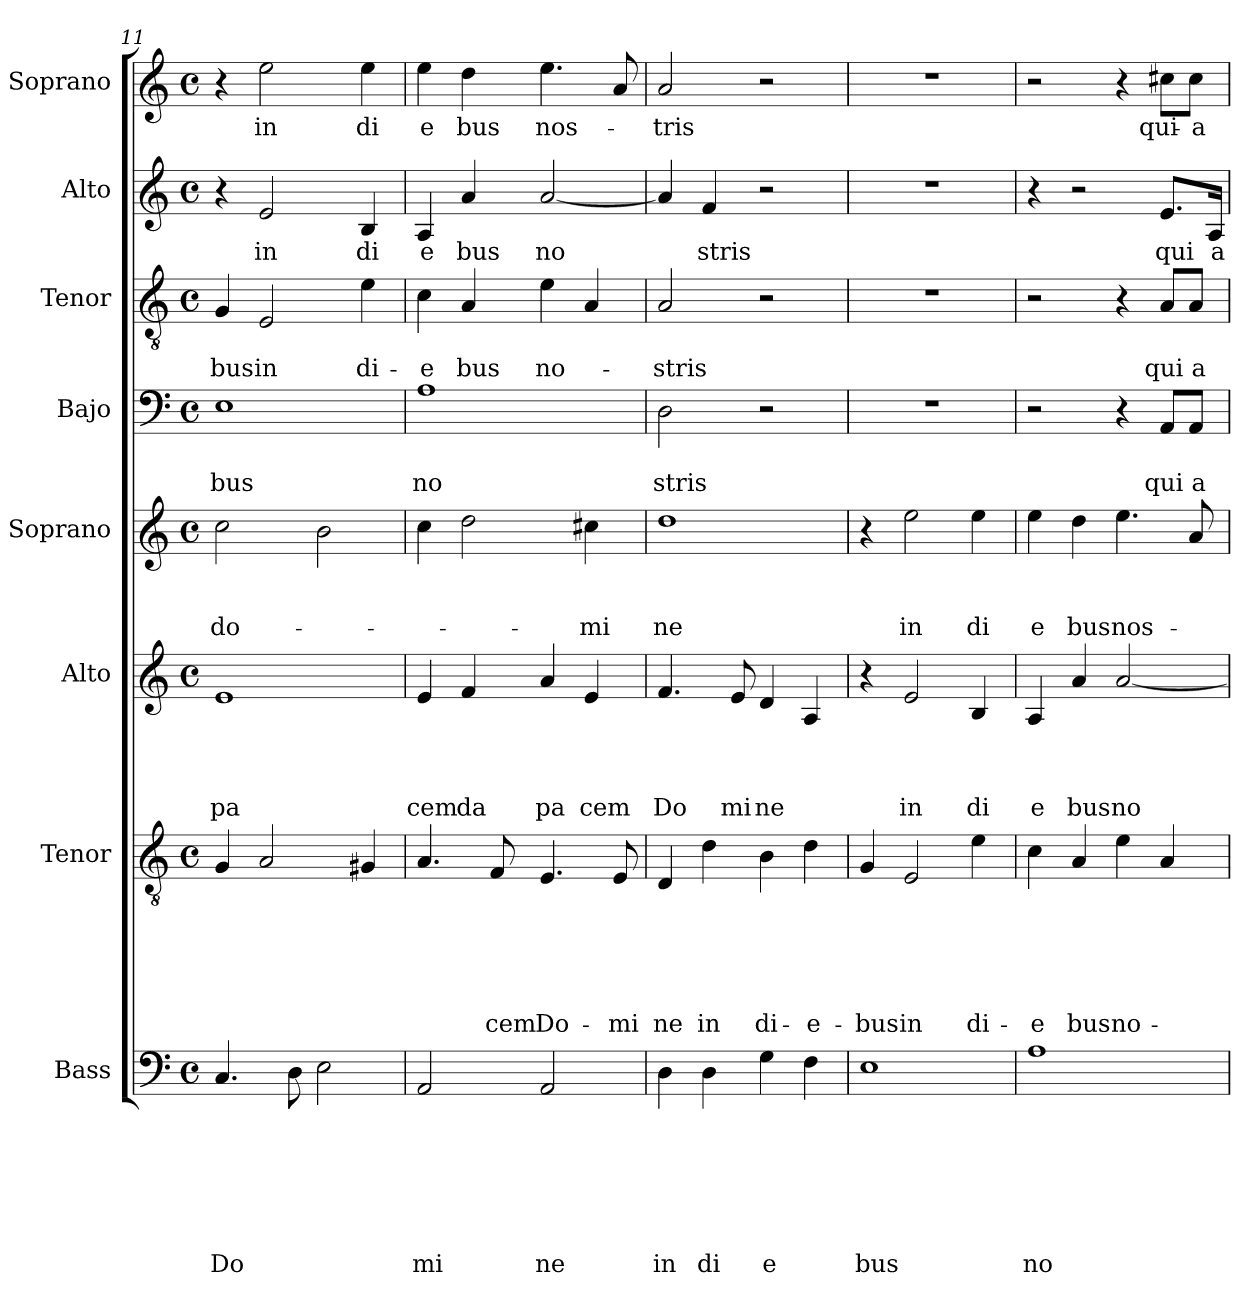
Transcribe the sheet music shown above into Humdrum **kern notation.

**kern	**text	**text	**text	**text	**text	**text	**text	**kern	**text	**text	**text	**text	**text	**text	**kern	**text	**text	**text	**text	**kern	**text	**text	**text	**kern	**text	**text	**kern	**text	**text	**kern	**text	**kern	**text
*part8	*part8	*part8	*part8	*part8	*part8	*part8	*part8	*part7	*part7	*part7	*part7	*part7	*part7	*part7	*part6	*part6	*part6	*part6	*part6	*part5	*part5	*part5	*part5	*part4	*part4	*part4	*part3	*part3	*part3	*part2	*part2	*part1	*part1
*staff8	*staff8	*staff8	*staff8	*staff8	*staff8	*staff8	*staff8	*staff7	*staff7	*staff7	*staff7	*staff7	*staff7	*staff7	*staff6	*staff6	*staff6	*staff6	*staff6	*staff5	*staff5	*staff5	*staff5	*staff4	*staff4	*staff4	*staff3	*staff3	*staff3	*staff2	*staff2	*staff1	*staff1
*I"Bass	*	*	*	*	*	*	*	*I"Tenor	*	*	*	*	*	*	*I"Alto	*	*	*	*	*I"Soprano	*	*	*	*I"Bajo	*	*	*I"Tenor	*	*	*I"Alto	*	*I"Soprano	*
*I'B	*	*	*	*	*	*	*	*I'T	*	*	*	*	*	*	*I'A	*	*	*	*	*I'S	*	*	*	*I'B	*	*	*I'T	*	*	*I'A	*	*I'S	*
*clefF4	*	*	*	*	*	*	*	*clefGv2	*	*	*	*	*	*	*clefG2	*	*	*	*	*clefG2	*	*	*	*clefF4	*	*	*clefGv2	*	*	*clefG2	*	*clefG2	*
*k[]	*	*	*	*	*	*	*	*k[]	*	*	*	*	*	*	*k[]	*	*	*	*	*k[]	*	*	*	*k[]	*	*	*k[]	*	*	*k[]	*	*k[]	*
*C:	*	*	*	*	*	*	*	*C:	*	*	*	*	*	*	*C:	*	*	*	*	*C:	*	*	*	*C:	*	*	*C:	*	*	*C:	*	*C:	*
*M4/4	*	*	*	*	*	*	*	*M4/4	*	*	*	*	*	*	*M4/4	*	*	*	*	*M4/4	*	*	*	*M4/4	*	*	*M4/4	*	*	*M4/4	*	*M4/4	*
*met(c)	*	*	*	*	*	*	*	*met(c)	*	*	*	*	*	*	*met(c)	*	*	*	*	*met(c)	*	*	*	*met(c)	*	*	*met(c)	*	*	*met(c)	*	*met(c)	*
=11	=11	=11	=11	=11	=11	=11	=11	=11	=11	=11	=11	=11	=11	=11	=11	=11	=11	=11	=11	=11	=11	=11	=11	=11	=11	=11	=11	=11	=11	=11	=11	=11	=11
4.C/	.	.	.	.	.	.	Do	4G/	.	.	.	.	.	.	1e	.	.	.	pa	2cc\	.	.	do-	1E	.	bus	4G/	.	-bus	4r	.	4r	.
.	.	.	.	.	.	.	.	2A/	.	.	.	.	.	.	.	.	.	.	.	.	.	.	.	.	.	.	2E/	.	in	2e/	in	2ee\	in
8D\	.	.	.	.	.	.	.	.	.	.	.	.	.	.	.	.	.	.	.	.	.	.	.	.	.	.	.	.	.	.	.	.	.
2E\	.	.	.	.	.	.	.	.	.	.	.	.	.	.	.	.	.	.	.	2b\	.	.	.	.	.	.	.	.	.	.	.	.	.
.	.	.	.	.	.	.	.	4G#X/	.	.	.	.	.	.	.	.	.	.	.	.	.	.	.	.	.	.	4e\	.	di-	4B/	di	4ee\	di
=12	=12	=12	=12	=12	=12	=12	=12	=12	=12	=12	=12	=12	=12	=12	=12	=12	=12	=12	=12	=12	=12	=12	=12	=12	=12	=12	=12	=12	=12	=12	=12	=12	=12
2AA/	.	.	.	.	.	.	mi	4.A/	.	.	.	.	.	.	4e/	.	.	.	cem	4cc\	.	.	.	1A	.	no	4c\	.	-e	4A/	e	4ee\	e
.	.	.	.	.	.	.	.	.	.	.	.	.	.	.	4f/	.	.	.	da	2dd\	.	.	.	.	.	.	4A/	.	bus	4a/	bus	4dd\	bus
.	.	.	.	.	.	.	.	8F/	.	.	.	.	.	-cem	.	.	.	.	.	.	.	.	.	.	.	.	.	.	.	.	.	.	.
2AA/	.	.	.	.	.	.	ne	4.E/	.	.	.	.	.	Do-	4a/	.	.	.	pa	.	.	.	.	.	.	.	4e\	.	no-	[2a/	no	4.ee\	nos-
.	.	.	.	.	.	.	.	.	.	.	.	.	.	.	4e/	.	.	.	cem	4cc#X\	.	.	-mi	.	.	.	4A/	.	.	.	.	.	.
.	.	.	.	.	.	.	.	8E/	.	.	.	.	.	-mi	.	.	.	.	.	.	.	.	.	.	.	.	.	.	.	.	.	8a/	.
!!LO:PB:g=z
=13	=13	=13	=13	=13	=13	=13	=13	=13	=13	=13	=13	=13	=13	=13	=13	=13	=13	=13	=13	=13	=13	=13	=13	=13	=13	=13	=13	=13	=13	=13	=13	=13	=13
4D\	.	.	.	.	.	.	in	4D/	.	.	.	.	.	ne	4.f/	.	.	.	Do	1dd	.	.	ne	2D\	.	stris	2A/	.	-stris	4a/]	.	2a/	-tris
4D\	.	.	.	.	.	.	di	4d\	.	.	.	.	.	in	.	.	.	.	.	.	.	.	.	.	.	.	.	.	.	4f/	stris	.	.
.	.	.	.	.	.	.	.	.	.	.	.	.	.	.	8e/	.	.	.	mi	.	.	.	.	.	.	.	.	.	.	.	.	.	.
4G\	.	.	.	.	.	.	e	4B\	.	.	.	.	.	di-	4d/	.	.	.	ne	.	.	.	.	2r	.	.	2r	.	.	2r	.	2r	.
4F\	.	.	.	.	.	.	.	4d\	.	.	.	.	.	-e-	4A/	.	.	.	.	.	.	.	.	.	.	.	.	.	.	.	.	.	.
=14	=14	=14	=14	=14	=14	=14	=14	=14	=14	=14	=14	=14	=14	=14	=14	=14	=14	=14	=14	=14	=14	=14	=14	=14	=14	=14	=14	=14	=14	=14	=14	=14	=14
1E	.	.	.	.	.	.	bus	4G/	.	.	.	.	.	-bus	4r	.	.	.	.	4r	.	.	.	1r	.	.	1r	.	.	1r	.	1r	.
.	.	.	.	.	.	.	.	2E/	.	.	.	.	.	in	2e/	.	.	.	in	2ee\	.	.	in	.	.	.	.	.	.	.	.	.	.
.	.	.	.	.	.	.	.	4e\	.	.	.	.	.	di-	4B/	.	.	.	di	4ee\	.	.	di	.	.	.	.	.	.	.	.	.	.
=15	=15	=15	=15	=15	=15	=15	=15	=15	=15	=15	=15	=15	=15	=15	=15	=15	=15	=15	=15	=15	=15	=15	=15	=15	=15	=15	=15	=15	=15	=15	=15	=15	=15
1A	.	.	.	.	.	.	no	4c\	.	.	.	.	.	-e	4A/	.	.	.	e	4ee\	.	.	e	2r	.	.	2r	.	.	4r	.	2r	.
.	.	.	.	.	.	.	.	4A/	.	.	.	.	.	bus	4a/	.	.	.	bus	4dd\	.	.	bus	.	.	.	.	.	.	2r	.	.	.
.	.	.	.	.	.	.	.	4e\	.	.	.	.	.	no-	[2a/	.	.	.	no	4.ee\	.	.	nos-	4r	.	.	4r	.	.	.	.	4r	.
.	.	.	.	.	.	.	.	4A/	.	.	.	.	.	.	.	.	.	.	.	.	.	.	.	8AA/L	.	qui	8A/L	.	qui	8.e/L	qui	8cc#X\L	qui-
.	.	.	.	.	.	.	.	.	.	.	.	.	.	.	.	.	.	.	.	8a/	.	.	.	8AA/J	.	a	8A/J	.	a	.	.	8cc#\J	-a
.	.	.	.	.	.	.	.	.	.	.	.	.	.	.	.	.	.	.	.	.	.	.	.	.	.	.	.	.	.	16A/Jk	a	.	.
=	=	=	=	=	=	=	=	=	=	=	=	=	=	=	=	=	=	=	=	=	=	=	=	=	=	=	=	=	=	=	=	=	=
*-	*-	*-	*-	*-	*-	*-	*-	*-	*-	*-	*-	*-	*-	*-	*-	*-	*-	*-	*-	*-	*-	*-	*-	*-	*-	*-	*-	*-	*-	*-	*-	*-	*-
